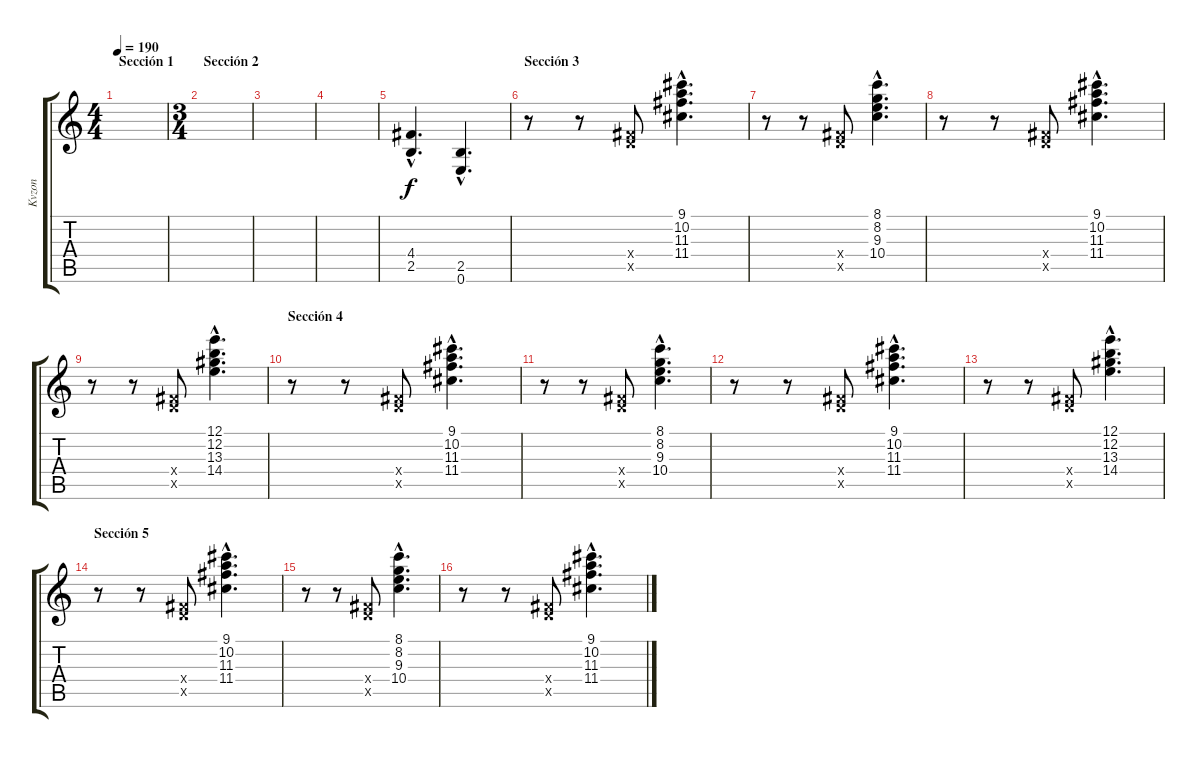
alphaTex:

\track ("Kvzon" "Kvzon") {instrument overdrivenguitar}
\staff {score tabs}
\tuning (E4 B3 G3 D3 A2 E2) {hide}
\ts (4 4)
\section ("" "Sección 1")
\tempo 190
\tempo 70
\tempo 190
\clef g2
\ks c
|
\ts (3 4)
\section ("" "Sección 2")
|
|
|
(4.4{hac} 2.5{hac}).4{d} (2.5{hac} 0.6{hac}).4{d} |
\section ("" "Sección 3")
r.8 r.8 (0.4{x} 9.5{x}).8 (9.1{hac} 10.2{hac} 11.3{hac} 11.4{hac}).4{d} |
r.8 r.8 (0.4{x} 9.5{x}).8 (8.1{hac} 8.2{hac} 9.3{hac} 10.4{hac}).4{d} |
r.8 r.8 (0.4{x} 9.5{x}).8 (9.1{hac} 10.2{hac} 11.3{hac} 11.4{hac}).4{d} |
r.8 r.8 (0.4{x} 9.5{x}).8 (12.1{hac} 12.2{hac} 13.3{hac} 14.4{hac}).4{d} |
\section ("" "Sección 4")
r.8 r.8 (0.4{x} 9.5{x}).8 (9.1{hac} 10.2{hac} 11.3{hac} 11.4{hac}).4{d} |
r.8 r.8 (0.4{x} 9.5{x}).8 (8.1{hac} 8.2{hac} 9.3{hac} 10.4{hac}).4{d} |
r.8 r.8 (0.4{x} 9.5{x}).8 (9.1{hac} 10.2{hac} 11.3{hac} 11.4{hac}).4{d} |
r.8 r.8 (0.4{x} 9.5{x}).8 (12.1{hac} 12.2{hac} 13.3{hac} 14.4{hac}).4{d} |
\section ("" "Sección 5")
r.8 r.8 (0.4{x} 9.5{x}).8 (9.1{hac} 10.2{hac} 11.3{hac} 11.4{hac}).4{d} |
r.8 r.8 (0.4{x} 9.5{x}).8 (8.1{hac} 8.2{hac} 9.3{hac} 10.4{hac}).4{d} |
r.8 r.8 (0.4{x} 9.5{x}).8 (9.1{hac} 10.2{hac} 11.3{hac} 11.4{hac}).4{d}
